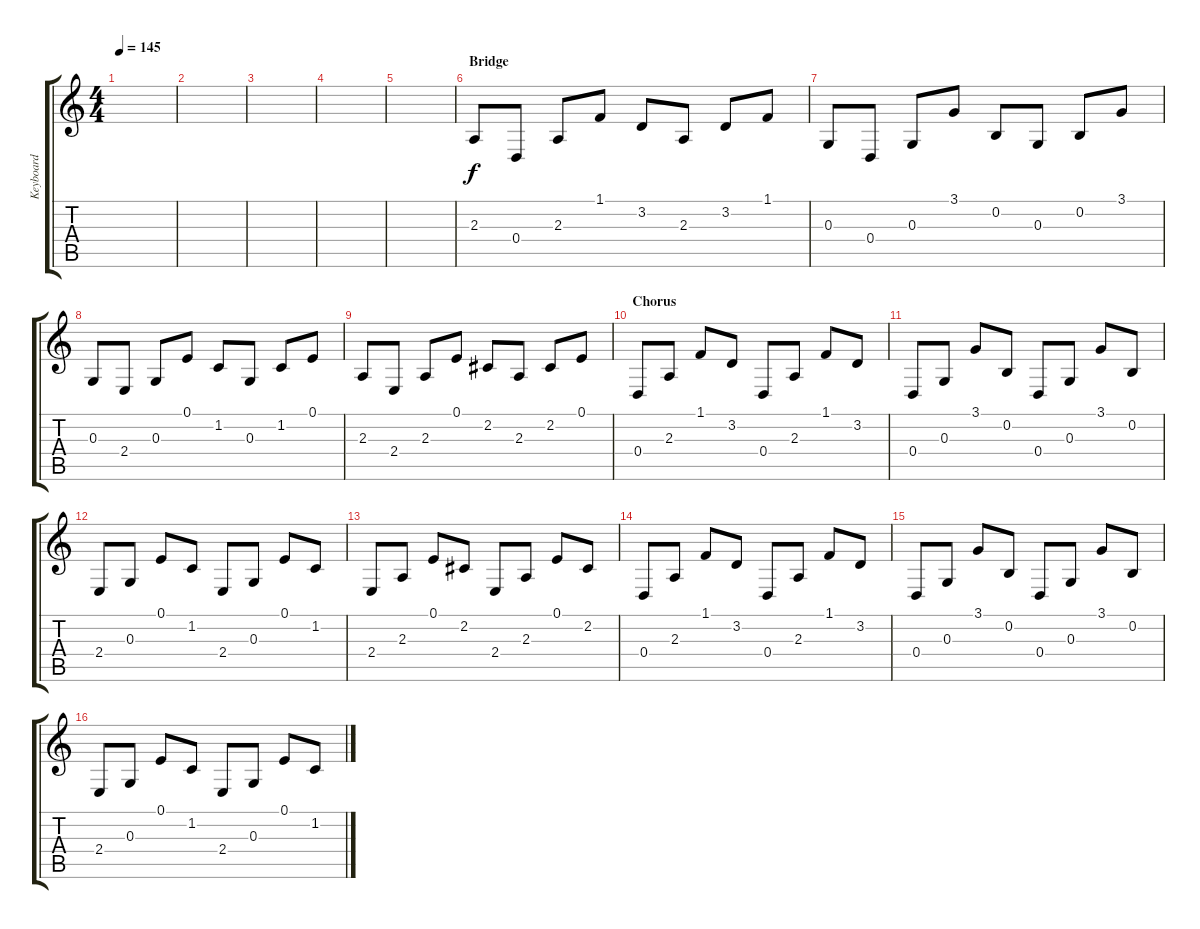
\track ("Keyboard" "Keyboard") {instrument electricgrandpiano}
\staff {score tabs}
\tuning (E4 B3 G3 D3 A2 E2) {hide}
\ts (4 4)
\tempo 145
\clef g2
\ks c
|
|
|
|
|
\section ("" "Bridge")
2.3.8 0.4.8 2.3.8 1.1.8 3.2.8 2.3.8 3.2.8 1.1.8 |
0.3.8 0.4.8 0.3.8 3.1.8 0.2.8 0.3.8 0.2.8 3.1.8 |
0.3.8 2.4.8 0.3.8 0.1.8 1.2.8 0.3.8 1.2.8 0.1.8 |
2.3.8 2.4.8 2.3.8 0.1.8 2.2.8 2.3.8 2.2.8 0.1.8 |
\section ("" "Chorus")
0.4.8 2.3.8 1.1.8 3.2.8 0.4.8 2.3.8 1.1.8 3.2.8 |
0.4.8 0.3.8 3.1.8 0.2.8 0.4.8 0.3.8 3.1.8 0.2.8 |
2.4.8 0.3.8 0.1.8 1.2.8 2.4.8 0.3.8 0.1.8 1.2.8 |
2.4.8 2.3.8 0.1.8 2.2.8 2.4.8 2.3.8 0.1.8 2.2.8 |
0.4.8 2.3.8 1.1.8 3.2.8 0.4.8 2.3.8 1.1.8 3.2.8 |
0.4.8 0.3.8 3.1.8 0.2.8 0.4.8 0.3.8 3.1.8 0.2.8 |
2.4.8 0.3.8 0.1.8 1.2.8 2.4.8 0.3.8 0.1.8 1.2.8
